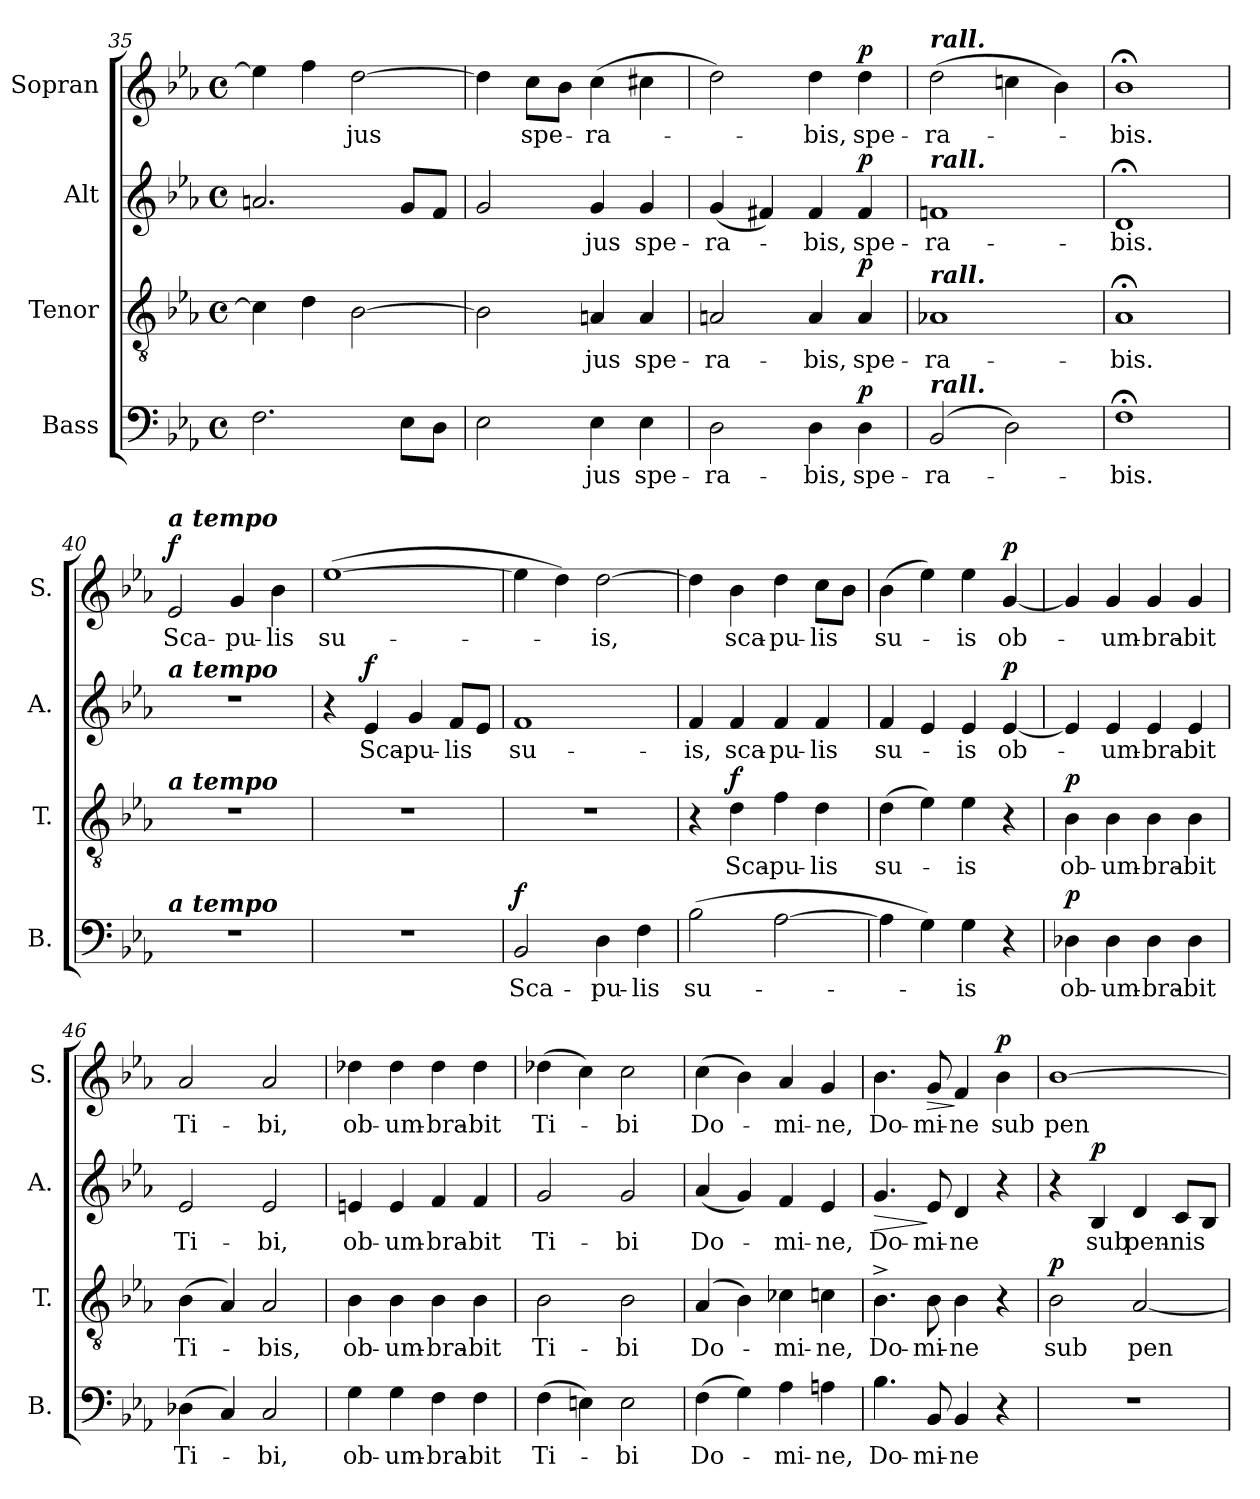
**kern	**text	**dynam	**kern	**text	**dynam	**kern	**text	**dynam	**kern	**text	**dynam
*part4	*part4	*part4	*part3	*part3	*part3	*part2	*part2	*part2	*part1	*part1	*part1
*staff4	*staff4	*staff4	*staff3	*staff3	*staff3	*staff2	*staff2	*staff2	*staff1	*staff1	*staff1
*I"Bass	*	*	*I"Tenor	*	*	*I"Alt	*	*	*I"Sopran	*	*
*I'B.	*	*	*I'T.	*	*	*I'A.	*	*	*I'S.	*	*
!!LO:LB:g=z
*clefF4	*	*	*clefGv2	*	*	*clefG2	*	*	*clefG2	*	*
*k[b-e-a-]	*	*	*k[b-e-a-]	*	*	*k[b-e-a-]	*	*	*k[b-e-a-]	*	*
*E-:	*	*	*E-:	*	*	*E-:	*	*	*E-:	*	*
*M4/4	*	*	*M4/4	*	*	*M4/4	*	*	*M4/4	*	*
*met(c)	*	*	*met(c)	*	*	*met(c)	*	*	*met(c)	*	*
=35	=35	=35	=35	=35	=35	=35	=35	=35	=35	=35	=35
2.F\	.	.	4c\]	.	.	2.an/	.	.	4ee-\]	.	.
.	.	.	4d\	.	.	.	.	.	4ff\	.	.
!	!	!	!	!	!	!	!	!	!	!LO:LY:b	!
.	.	.	[2B-\	.	.	.	.	.	[2dd\	-jus	.
8E-\L	.	.	.	.	.	8g/L	.	.	.	.	.
8D\J	.	.	.	.	.	8f/J	.	.	.	.	.
=36	=36	=36	=36	=36	=36	=36	=36	=36	=36	=36	=36
2E-\	.	.	2B-\]	.	.	2g/	.	.	4dd\]	.	.
!	!	!	!	!	!	!	!	!	!	!LO:LY:b	!
.	.	.	.	.	.	.	.	.	8cc\L	spe-	.
.	.	.	.	.	.	.	.	.	8b-\J	.	.
!	!LO:LY:b	!	!	!LO:LY:b	!	!	!LO:LY:b	!	!	!LO:LY:b	!
4E-\	-jus	.	4An/	-jus	.	4g/	-jus	.	(>4cc\	-ra-	.
!	!LO:LY:b	!	!	!LO:LY:b	!	!	!LO:LY:b	!	!	!	!
4E-\	spe-	.	4A/	spe-	.	4g/	spe-	.	4cc#X\	.	.
=37	=37	=37	=37	=37	=37	=37	=37	=37	=37	=37	=37
!	!LO:LY:b	!	!	!LO:LY:b	!	!	!LO:LY:b	!	!	!	!
2D\	-ra-	.	2An/	-ra-	.	(<4g/	-ra-	.	2dd\)	.	.
.	.	.	.	.	.	4f#X/)	.	.	.	.	.
!	!LO:LY:b	!	!	!LO:LY:b	!	!	!LO:LY:b	!	!	!LO:LY:b	!
4D\	-bis,	.	4A/	-bis,	.	4f#/	-bis,	.	4dd\	-bis,	.
!	!LO:LY:b	!LO:DY:a	!	!LO:LY:b	!LO:DY:a	!	!LO:LY:b	!LO:DY:a	!	!LO:LY:b	!LO:DY:a
4D\	spe-	p	4A/	spe-	p	4f#/	spe-	p	4dd\	spe-	p
=38	=38	=38	=38	=38	=38	=38	=38	=38	=38	=38	=38
!	!	!	!	!	!	!	!	!	!LO:TX:a:Bi:t=rall.	!	!
!	!	!	!	!	!	!LO:TX:a:Bi:t=rall.	!	!	!	!	!
!	!	!	!LO:TX:a:Bi:t=rall.	!	!	!	!	!	!	!	!
!LO:TX:a:Bi:t=rall.	!	!	!	!	!	!	!	!	!	!	!
!	!LO:LY:b	!	!	!LO:LY:b	!	!	!LO:LY:b	!	!	!LO:LY:b	!
(2BB-/	-ra-	.	1A-X	-ra-	.	1fn	-ra-	.	(>2dd\	-ra-	.
2D\)	.	.	.	.	.	.	.	.	4ccn\	.	.
.	.	.	.	.	.	.	.	.	4b-\)	.	.
=39	=39	=39	=39	=39	=39	=39	=39	=39	=39	=39	=39
!	!LO:LY:b	!	!	!LO:LY:b	!	!	!LO:LY:b	!	!	!LO:LY:b	!
1F;<	-bis.	.	1A-;<	-bis.	.	1d;<	-bis.	.	1b-;<	-bis.	.
!!LO:PB:g=z
=40	=40	=40	=40	=40	=40	=40	=40	=40	=40	=40	=40
!	!	!	!	!	!	!	!	!	!LO:TX:a:Bi:t=a tempo	!	!
!	!	!	!	!	!	!LO:TX:a:Bi:t=a tempo	!	!	!	!	!
!	!	!	!LO:TX:a:Bi:t=a tempo	!	!	!	!	!	!	!	!
!LO:TX:a:Bi:t=a tempo	!	!	!	!	!	!	!	!	!	!	!
!	!	!	!	!	!	!	!	!	!	!LO:LY:b	!LO:DY:b
1r	.	.	1r	.	.	1r	.	.	2e-/	Sca-	f
!	!	!	!	!	!	!	!	!	!	!LO:LY:b	!
.	.	.	.	.	.	.	.	.	4g/	-pu-	.
!	!	!	!	!	!	!	!	!	!	!LO:LY:b	!
.	.	.	.	.	.	.	.	.	4b-\	-lis	.
=41	=41	=41	=41	=41	=41	=41	=41	=41	=41	=41	=41
!	!	!	!	!	!	!	!	!	!	!LO:LY:b	!
1r	.	.	1r	.	.	4r	.	.	(>[1ee-	su-	.
!	!	!	!	!	!	!	!LO:LY:b	!LO:DY:a	!	!	!
.	.	.	.	.	.	4e-/	Sca-	f	.	.	.
!	!	!	!	!	!	!	!LO:LY:b	!	!	!	!
.	.	.	.	.	.	4g/	-pu-	.	.	.	.
!	!	!	!	!	!	!	!LO:LY:b	!	!	!	!
.	.	.	.	.	.	8f/L	-lis	.	.	.	.
.	.	.	.	.	.	8e-/J	.	.	.	.	.
=42	=42	=42	=42	=42	=42	=42	=42	=42	=42	=42	=42
!	!LO:LY:b	!LO:DY:a	!	!	!	!	!LO:LY:b	!	!	!	!
2BB-/	Sca-	f	1r	.	.	1f	su-	.	4ee-\]	.	.
.	.	.	.	.	.	.	.	.	4dd\)	.	.
!	!LO:LY:b	!	!	!	!	!	!	!	!	!LO:LY:b	!
4D\	-pu-	.	.	.	.	.	.	.	[2dd\	-is,	.
!	!LO:LY:b	!	!	!	!	!	!	!	!	!	!
4F\	-lis	.	.	.	.	.	.	.	.	.	.
=43	=43	=43	=43	=43	=43	=43	=43	=43	=43	=43	=43
!	!LO:LY:b	!	!	!	!	!	!LO:LY:b	!	!	!	!
(>2B-\	su-	.	4r	.	.	4f/	-is,	.	4dd\]	.	.
!	!	!	!	!LO:LY:b	!LO:DY:a	!	!LO:LY:b	!	!	!LO:LY:b	!
.	.	.	4d\	Sca-	f	4f/	sca-	.	4b-\	sca-	.
!	!	!	!	!LO:LY:b	!	!	!LO:LY:b	!	!	!LO:LY:b	!
[2A-\	.	.	4f\	-pu-	.	4f/	-pu-	.	4dd\	-pu-	.
!	!	!	!	!LO:LY:b	!	!	!LO:LY:b	!	!	!LO:LY:b	!
.	.	.	4d\	-lis	.	4f/	-lis	.	8cc\L	-lis	.
.	.	.	.	.	.	.	.	.	8b-\J	.	.
=44	=44	=44	=44	=44	=44	=44	=44	=44	=44	=44	=44
!	!	!	!	!LO:LY:b	!	!	!LO:LY:b	!	!	!LO:LY:b	!
4A-\]	.	.	(>4d\	su-	.	4f/	su-	.	(>4b-\	su-	.
4G\)	.	.	4e-\)	.	.	4e-/	.	.	4ee-\)	.	.
!	!LO:LY:b	!	!	!LO:LY:b	!	!	!LO:LY:b	!	!	!LO:LY:b	!
4G\	-is	.	4e-\	-is	.	4e-/	-is	.	4ee-\	-is	.
!	!	!	!	!	!	!	!LO:LY:b	!LO:DY:a	!	!LO:LY:b	!LO:DY:a
4r	.	.	4r	.	.	[4e-/	ob-	p	[4g/	ob-	p
!!LO:LB:g=z
=45	=45	=45	=45	=45	=45	=45	=45	=45	=45	=45	=45
!	!LO:LY:b	!LO:DY:a	!	!LO:LY:b	!LO:DY:a	!	!	!	!	!	!
4D-X\	ob-	p	4B-\	ob-	p	4e-/]	.	.	4g/]	.	.
!	!LO:LY:b	!	!	!LO:LY:b	!	!	!LO:LY:b	!	!	!LO:LY:b	!
4D-\	-um-	.	4B-\	-um-	.	4e-/	-um-	.	4g/	-um-	.
!	!LO:LY:b	!	!	!LO:LY:b	!	!	!LO:LY:b	!	!	!LO:LY:b	!
4D-\	-bra-	.	4B-\	-bra-	.	4e-/	-bra-	.	4g/	-bra-	.
!	!LO:LY:b	!	!	!LO:LY:b	!	!	!LO:LY:b	!	!	!LO:LY:b	!
4D-\	-bit	.	4B-\	-bit	.	4e-/	-bit	.	4g/	-bit	.
=46	=46	=46	=46	=46	=46	=46	=46	=46	=46	=46	=46
!	!LO:LY:b	!	!	!LO:LY:b	!	!	!LO:LY:b	!	!	!LO:LY:b	!
(>4D-X\	Ti-	.	(>4B-\	Ti-	.	2e-/	Ti-	.	2a-/	Ti-	.
4C/)	.	.	4A-/)	.	.	.	.	.	.	.	.
!	!LO:LY:b	!	!	!LO:LY:b	!	!	!LO:LY:b	!	!	!LO:LY:b	!
2C/	-bi,	.	2A-/	-bis,	.	2e-/	-bi,	.	2a-/	-bi,	.
=47	=47	=47	=47	=47	=47	=47	=47	=47	=47	=47	=47
!	!LO:LY:b	!	!	!LO:LY:b	!	!	!LO:LY:b	!	!	!LO:LY:b	!
4G\	ob-	.	4B-\	ob-	.	4en/	ob-	.	4dd-X\	ob-	.
!	!LO:LY:b	!	!	!LO:LY:b	!	!	!LO:LY:b	!	!	!LO:LY:b	!
4G\	-um-	.	4B-\	-um-	.	4e/	-um-	.	4dd-\	-um-	.
!	!LO:LY:b	!	!	!LO:LY:b	!	!	!LO:LY:b	!	!	!LO:LY:b	!
4F\	-bra-	.	4B-\	-bra-	.	4f/	-bra-	.	4dd-\	-bra-	.
!	!LO:LY:b	!	!	!LO:LY:b	!	!	!LO:LY:b	!	!	!LO:LY:b	!
4F\	-bit	.	4B-\	-bit	.	4f/	-bit	.	4dd-\	-bit	.
=48	=48	=48	=48	=48	=48	=48	=48	=48	=48	=48	=48
!	!LO:LY:b	!	!	!LO:LY:b	!	!	!LO:LY:b	!	!	!LO:LY:b	!
(>4F\	Ti-	.	2B-\	Ti-	.	2g/	Ti-	.	(>4dd-X\	Ti-	.
4En\)	.	.	.	.	.	.	.	.	4cc\)	.	.
!	!LO:LY:b	!	!	!LO:LY:b	!	!	!LO:LY:b	!	!	!LO:LY:b	!
2E\	-bi	.	2B-\	-bi	.	2g/	-bi	.	2cc\	-bi	.
=49	=49	=49	=49	=49	=49	=49	=49	=49	=49	=49	=49
!	!LO:LY:b	!	!	!LO:LY:b	!	!	!LO:LY:b	!	!	!LO:LY:b	!
(>4F\	Do-	.	(4A-/	Do-	.	(<4a-/	Do-	.	(>4cc\	Do-	.
4G\)	.	.	4B-\)	.	.	4g/)	.	.	4b-\)	.	.
!	!LO:LY:b	!	!	!LO:LY:b	!	!	!LO:LY:b	!	!	!LO:LY:b	!
4A-\	-mi-	.	4c-X\	-mi-	.	4f/	-mi-	.	4a-/	-mi-	.
!	!LO:LY:b	!	!	!LO:LY:b	!	!	!LO:LY:b	!	!	!LO:LY:b	!
4An\	-ne,	.	4cn\	-ne,	.	4e-/	-ne,	.	4g/	-ne,	.
!!LO:LB:g=z
=50	=50	=50	=50	=50	=50	=50	=50	=50	=50	=50	=50
!	!LO:LY:b	!	!	!LO:LY:b	!	!	!LO:LY:b	!LO:HP:b	!	!LO:LY:b	!
4.B-\	Do-	.	4.B-^>\	Do-	.	4.g/	Do-	>	4.b-\	Do-	.
!	!LO:LY:b	!	!	!LO:LY:b	!	!	!LO:LY:b	!	!	!LO:LY:b	!LO:HP:b
8BB-/	-mi-	.	8B-\	-mi-	.	8e-/	-mi-	]	8g/	-mi-	>
!	!LO:LY:b	!	!	!LO:LY:b	!	!	!LO:LY:b	!	!	!LO:LY:b	!
4BB-/	-ne	.	4B-\	-ne	.	4d/	-ne	.	4f/	-ne	]
!	!	!	!	!	!	!	!	!	!	!LO:LY:b	!LO:DY:a
4r	.	.	4r	.	.	4r	.	.	4b-\	sub	p
=51	=51	=51	=51	=51	=51	=51	=51	=51	=51	=51	=51
!	!	!	!	!LO:LY:b	!LO:DY:a	!	!	!	!	!LO:LY:b	!
1r	.	.	2B-\	sub	p	4r	.	.	[1b-	pen-	.
!	!	!	!	!	!	!	!LO:LY:b	!LO:DY:a	!	!	!
.	.	.	.	.	.	4B-/	sub	p	.	.	.
!	!	!	!	!LO:LY:b	!	!	!LO:LY:b	!	!	!	!
.	.	.	[2A-/	pen-	.	4d/	pen-	.	.	.	.
!	!	!	!	!	!	!	!LO:LY:b	!	!	!	!
.	.	.	.	.	.	8c/L	-nis	.	.	.	.
.	.	.	.	.	.	8B-/J	.	.	.	.	.
=	=	=	=	=	=	=	=	=	=	=	=
*-	*-	*-	*-	*-	*-	*-	*-	*-	*-	*-	*-
